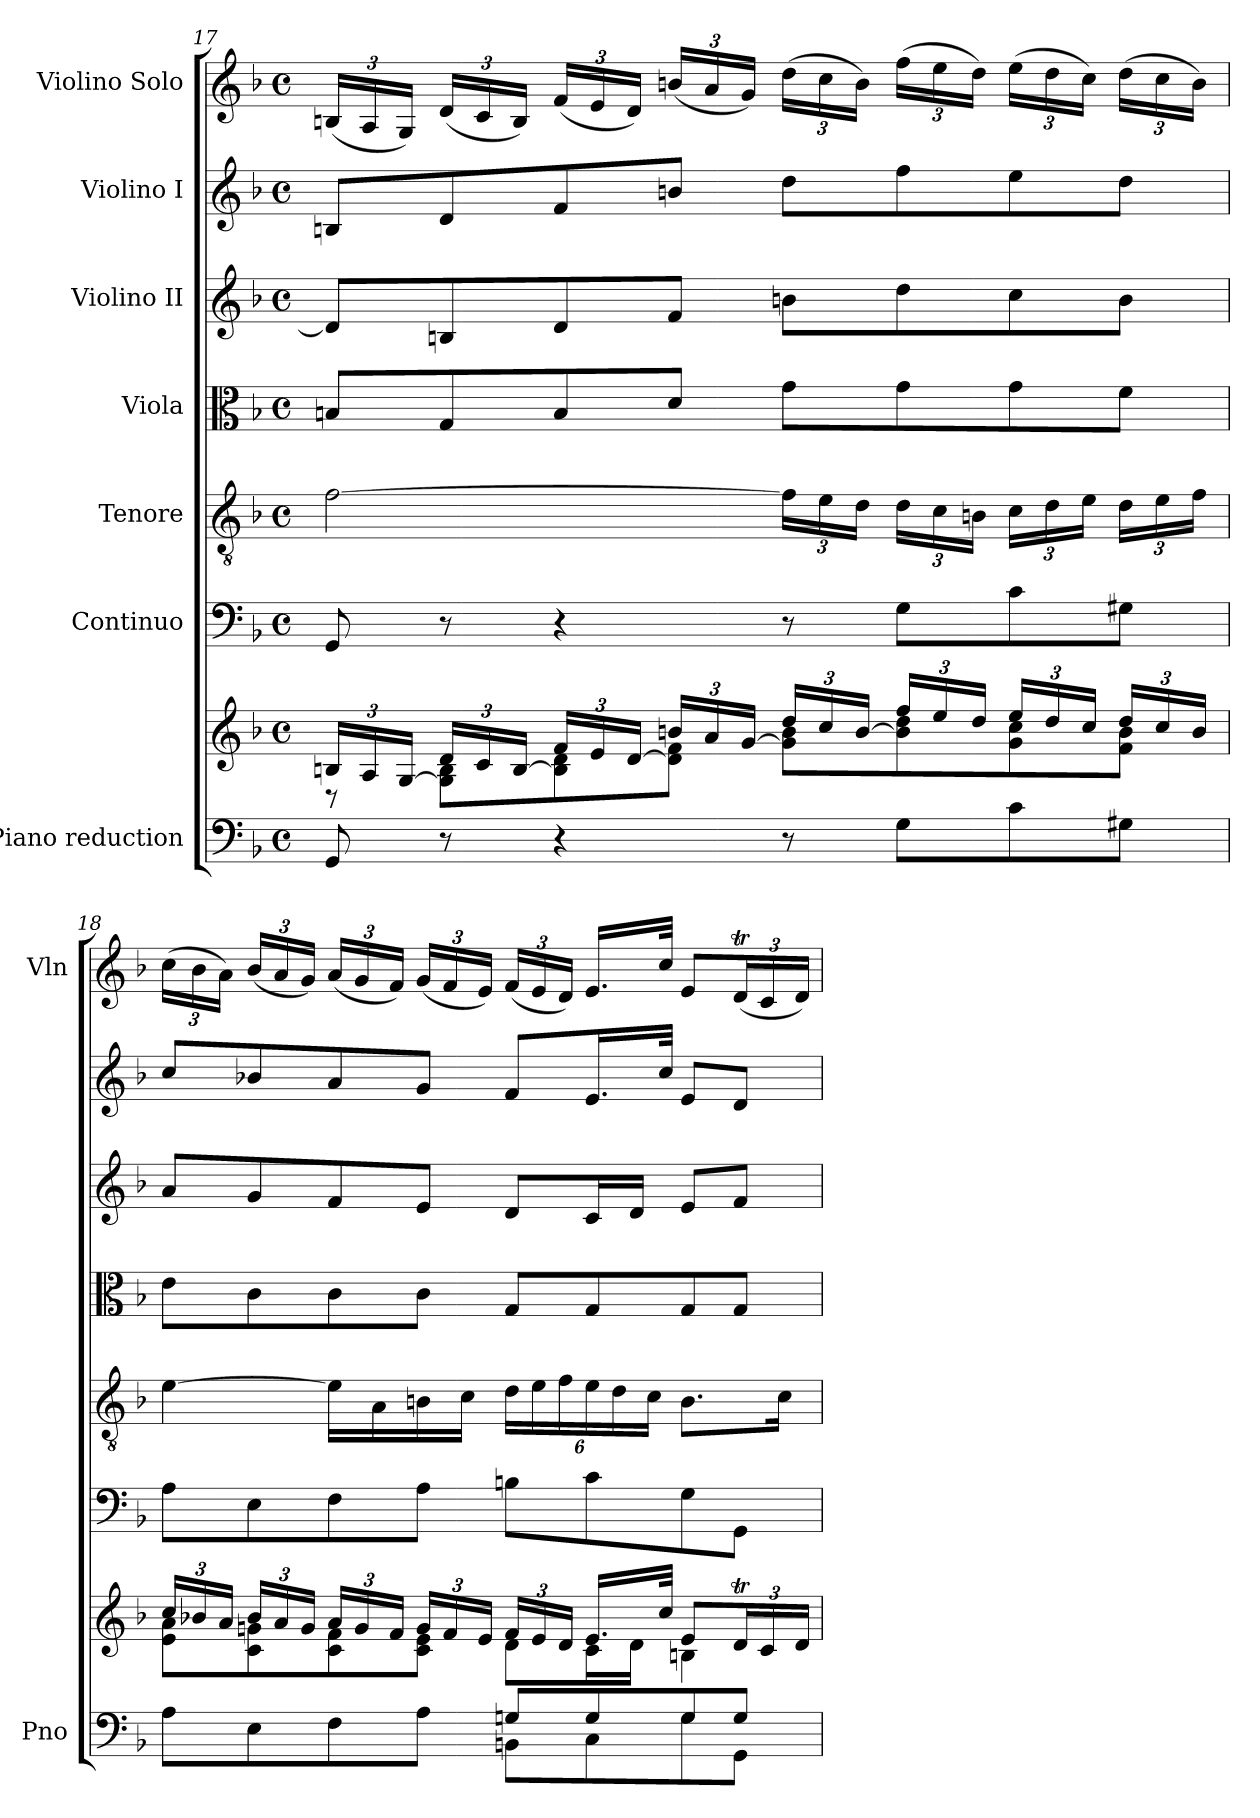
**kern	**kern	**kern	**kern	**kern	**kern	**kern	**kern
*part7	*part7	*part6	*part5	*part4	*part3	*part2	*part1
*staff8	*staff7	*staff6	*staff5	*staff4	*staff3	*staff2	*staff1
*I"Piano reduction	*	*I"Continuo	*I"Tenore	*I"Viola	*I"Violino II	*I"Violino I	*I"Violino Solo
*I'Pno	*	*	*	*	*	*	*I'Vln
*clefF4	*clefG2	*clefF4	*clefGv2	*clefC3	*clefG2	*clefG2	*clefG2
*k[b-]	*k[b-]	*k[b-]	*k[b-]	*k[b-]	*k[b-]	*k[b-]	*k[b-]
*M4/4	*M4/4	*M4/4	*M4/4	*M4/4	*M4/4	*M4/4	*M4/4
*met(c)	*met(c)	*met(c)	*met(c)	*met(c)	*met(c)	*met(c)	*met(c)
*	*Xbrackettup	*	*	*	*	*	*Xbrackettup
=17	=17	=17	=17	=17	=17	=17	=17
*	*^	*	*	*	*	*	*
8GG/	24Bn/LL	8rD	8GG/	[2f\	8Bn/L	8d/L]	8Bn/L	(<24Bn/LL
.	24A/	.	.	.	.	.	.	24A/
.	[24G/JJ	.	.	.	.	.	.	24G/JJ)
8r	24d/LL	8G\] 8B\L	8r	.	8G/	8Bn/	8d/	(<24d/LL
.	24c/	.	.	.	.	.	.	24c/
.	[24B/JJ	.	.	.	.	.	.	24B/JJ)
4r	24f/LL	8B\] 8d\	4r	.	8B/	8d/	8f/	(<24f/LL
.	24e/	.	.	.	.	.	.	24e/
.	[24d/JJ	.	.	.	.	.	.	24d/JJ)
.	24bn/LL	8d\] 8f\J	.	.	8d/J	8f/J	8bn/J	(<24bn/LL
.	24a/	.	.	.	.	.	.	24a/
.	[24g/JJ	.	.	.	.	.	.	24g/JJ)
*	*	*	*	*Xbrackettup	*	*	*	*
8r	24dd/LL	8g\] 8b\L	8r	24f\LL]	8g\L	8bn\L	8dd\L	(>24dd\LL
.	24cc/	.	.	24e\	.	.	.	24cc\
.	[24b/JJ	.	.	24d\JJ	.	.	.	24b\JJ)
8G\L	24ff/LL	8b\] 8dd\	8G\L	24d\LL	8g\	8dd\	8ff\	(>24ff\LL
.	24ee/	.	.	24c\	.	.	.	24ee\
.	24dd/JJ	.	.	24Bn\JJ	.	.	.	24dd\JJ)
8c\	24ee/LL	8g\ 8cc\	8c\	24c\LL	8g\	8cc\	8ee\	(>24ee\LL
.	24dd/	.	.	24d\	.	.	.	24dd\
.	24cc/JJ	.	.	24e\JJ	.	.	.	24cc\JJ)
8G#X\J	24dd/LL	8f\ 8b\J	8G#X\J	24d\LL	8f\J	8b\J	8dd\J	(>24dd\LL
.	24cc/	.	.	24e\	.	.	.	24cc\
.	24b/JJ	.	.	24f\JJ	.	.	.	24b\JJ)
!!LO:PB:g=z
=18	=18	=18	=18	=18	=18	=18	=18	=18
*^	*	*	*	*	*	*	*	*
2ryy	8A\L	24cc/LL	8e\ 8a\L	8A\L	[4e\	8e\L	8a/L	8cc/L	(>24cc\LL
.	.	24b-X/	.	.	.	.	.	.	24b-\
.	.	24a/JJ	.	.	.	.	.	.	24a\JJ)
.	8E\	24b-/LL	8c\ 8gn\	8E\	.	8c\	8g/	8b-X/	(<24b-/LL
.	.	24a/	.	.	.	.	.	.	24a/
.	.	24g/JJ	.	.	.	.	.	.	24g/JJ)
.	8F\	24a/LL	8c\ 8f\	8F\	16e\LL]	8c\	8f/	8a/	(<24a/LL
.	.	24g/	.	.	.	.	.	.	24g/
.	.	.	.	.	16A\	.	.	.	.
.	.	24f/JJ	.	.	.	.	.	.	24f/JJ)
.	8A\J	24g/LL	8c\ 8e\J	8A\J	16Bn\	8c\J	8e/J	8g/J	(<24g/LL
.	.	24f/	.	.	.	.	.	.	24f/
.	.	.	.	.	16c\JJ	.	.	.	.
.	.	24e/JJ	.	.	.	.	.	.	24e/JJ)
8Gn/L	8BBn\L	24f/LL	8d\L	8Bn\L	24d\LL	8G/L	8d/L	8f/L	(<24f/LL
.	.	24e/	.	.	24e\	.	.	.	24e/
.	.	24d/JJ	.	.	24f\	.	.	.	24d/JJ)
8G/	8C\	16.e/LL	16c\L	8c\	24e\	8G/	16c/L	16.e/L	16.e/LL
.	.	.	.	.	24d\	.	.	.	.
.	.	.	16d\JJ	.	.	.	16d/JJ	.	.
.	.	.	.	.	24c\JJ	.	.	.	.
.	.	32cc/JJk	.	.	.	.	.	32cc/JJk	32cc/JJk
8G/	8G\	8e/L	4Bn\	8G\	8.B\L	8G/	8e/L	8e/L	8e/L
8G/J	8GG\J	24dT/L	.	8GG\J	.	8G/J	8f/J	8d/J	(<24dT/L
.	.	24c/	.	.	.	.	.	.	24c/
.	.	.	.	.	16c\Jk	.	.	.	.
.	.	24d/JJ	.	.	.	.	.	.	24d/JJ)
*v	*v	*	*	*	*	*	*	*	*
*	*v	*v	*	*	*	*	*	*
=	=	=	=	=	=	=	=
*-	*-	*-	*-	*-	*-	*-	*-
